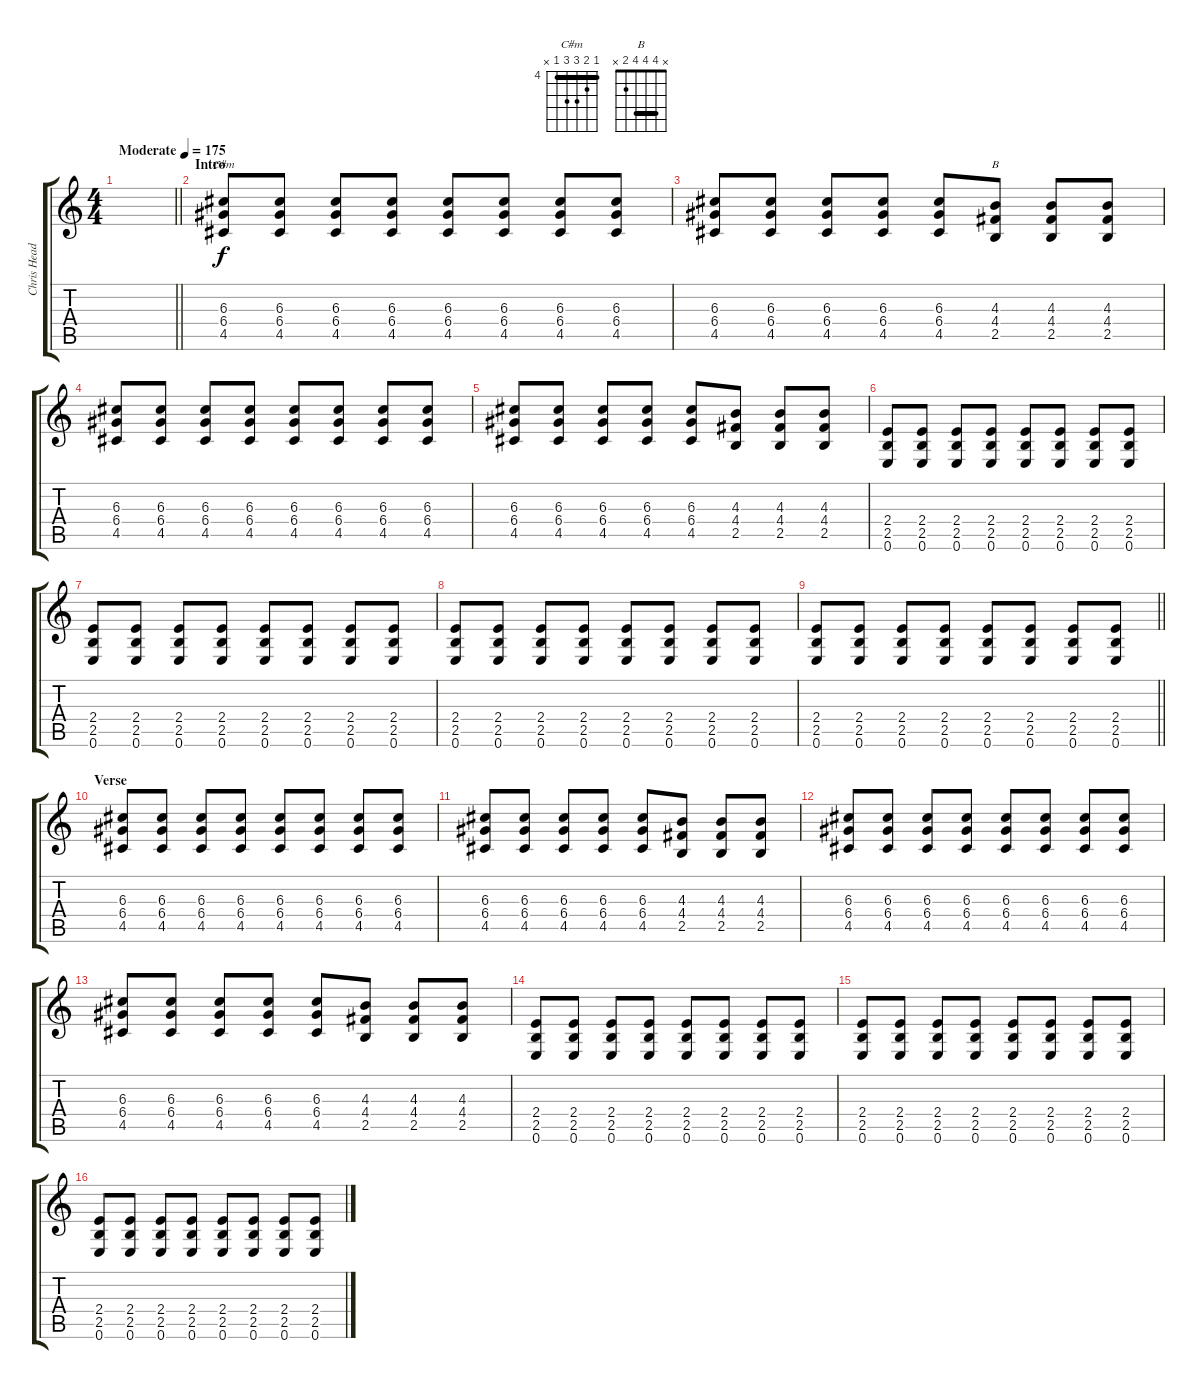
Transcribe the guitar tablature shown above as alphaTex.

\track ("Chris Head" "Chris Head") {instrument overdrivenguitar}
\staff {score tabs}
\tuning (E4 B3 G3 D3 A2 E2) {hide}
\chord ("C#m" 4 5 6 6 4 x) {firstfret 4 barre 4}
\chord ("B" x 4 4 4 2 x) {barre 4}
\ts (4 4)
\tempo (175 "Moderate")
\clef g2
\barLineRight lightlight
\ks c
|
\section ("" "Intro")
(6.3 6.4 4.5).8{ch "C#m"} (6.3 6.4 4.5).8 (6.3 6.4 4.5).8 (6.3 6.4 4.5).8 (6.3 6.4 4.5).8 (6.3 6.4 4.5).8 (6.3 6.4 4.5).8 (6.3 6.4 4.5).8 |
(6.3 6.4 4.5).8 (6.3 6.4 4.5).8 (6.3 6.4 4.5).8 (6.3 6.4 4.5).8 (6.3 6.4 4.5).8 (4.3 4.4 2.5).8{ch "B"} (4.3 4.4 2.5).8 (4.3 4.4 2.5).8 |
(6.3 6.4 4.5).8 (6.3 6.4 4.5).8 (6.3 6.4 4.5).8 (6.3 6.4 4.5).8 (6.3 6.4 4.5).8 (6.3 6.4 4.5).8 (6.3 6.4 4.5).8 (6.3 6.4 4.5).8 |
(6.3 6.4 4.5).8 (6.3 6.4 4.5).8 (6.3 6.4 4.5).8 (6.3 6.4 4.5).8 (6.3 6.4 4.5).8 (4.3 4.4 2.5).8 (4.3 4.4 2.5).8 (4.3 4.4 2.5).8 |
(2.4 2.5 0.6).8 (2.4 2.5 0.6).8 (2.4 2.5 0.6).8 (2.4 2.5 0.6).8 (2.4 2.5 0.6).8 (2.4 2.5 0.6).8 (2.4 2.5 0.6).8 (2.4 2.5 0.6).8 |
(2.4 2.5 0.6).8 (2.4 2.5 0.6).8 (2.4 2.5 0.6).8 (2.4 2.5 0.6).8 (2.4 2.5 0.6).8 (2.4 2.5 0.6).8 (2.4 2.5 0.6).8 (2.4 2.5 0.6).8 |
(2.4 2.5 0.6).8 (2.4 2.5 0.6).8 (2.4 2.5 0.6).8 (2.4 2.5 0.6).8 (2.4 2.5 0.6).8 (2.4 2.5 0.6).8 (2.4 2.5 0.6).8 (2.4 2.5 0.6).8 |
\barLineRight lightlight
(2.4 2.5 0.6).8 (2.4 2.5 0.6).8 (2.4 2.5 0.6).8 (2.4 2.5 0.6).8 (2.4 2.5 0.6).8 (2.4 2.5 0.6).8 (2.4 2.5 0.6).8 (2.4 2.5 0.6).8 |
\section ("" "Verse")
(6.3 6.4 4.5).8 (6.3 6.4 4.5).8 (6.3 6.4 4.5).8 (6.3 6.4 4.5).8 (6.3 6.4 4.5).8 (6.3 6.4 4.5).8 (6.3 6.4 4.5).8 (6.3 6.4 4.5).8 |
(6.3 6.4 4.5).8 (6.3 6.4 4.5).8 (6.3 6.4 4.5).8 (6.3 6.4 4.5).8 (6.3 6.4 4.5).8 (4.3 4.4 2.5).8 (4.3 4.4 2.5).8 (4.3 4.4 2.5).8 |
(6.3 6.4 4.5).8 (6.3 6.4 4.5).8 (6.3 6.4 4.5).8 (6.3 6.4 4.5).8 (6.3 6.4 4.5).8 (6.3 6.4 4.5).8 (6.3 6.4 4.5).8 (6.3 6.4 4.5).8 |
(6.3 6.4 4.5).8 (6.3 6.4 4.5).8 (6.3 6.4 4.5).8 (6.3 6.4 4.5).8 (6.3 6.4 4.5).8 (4.3 4.4 2.5).8 (4.3 4.4 2.5).8 (4.3 4.4 2.5).8 |
(2.4 2.5 0.6).8 (2.4 2.5 0.6).8 (2.4 2.5 0.6).8 (2.4 2.5 0.6).8 (2.4 2.5 0.6).8 (2.4 2.5 0.6).8 (2.4 2.5 0.6).8 (2.4 2.5 0.6).8 |
(2.4 2.5 0.6).8 (2.4 2.5 0.6).8 (2.4 2.5 0.6).8 (2.4 2.5 0.6).8 (2.4 2.5 0.6).8 (2.4 2.5 0.6).8 (2.4 2.5 0.6).8 (2.4 2.5 0.6).8 |
(2.4 2.5 0.6).8 (2.4 2.5 0.6).8 (2.4 2.5 0.6).8 (2.4 2.5 0.6).8 (2.4 2.5 0.6).8 (2.4 2.5 0.6).8 (2.4 2.5 0.6).8 (2.4 2.5 0.6).8
